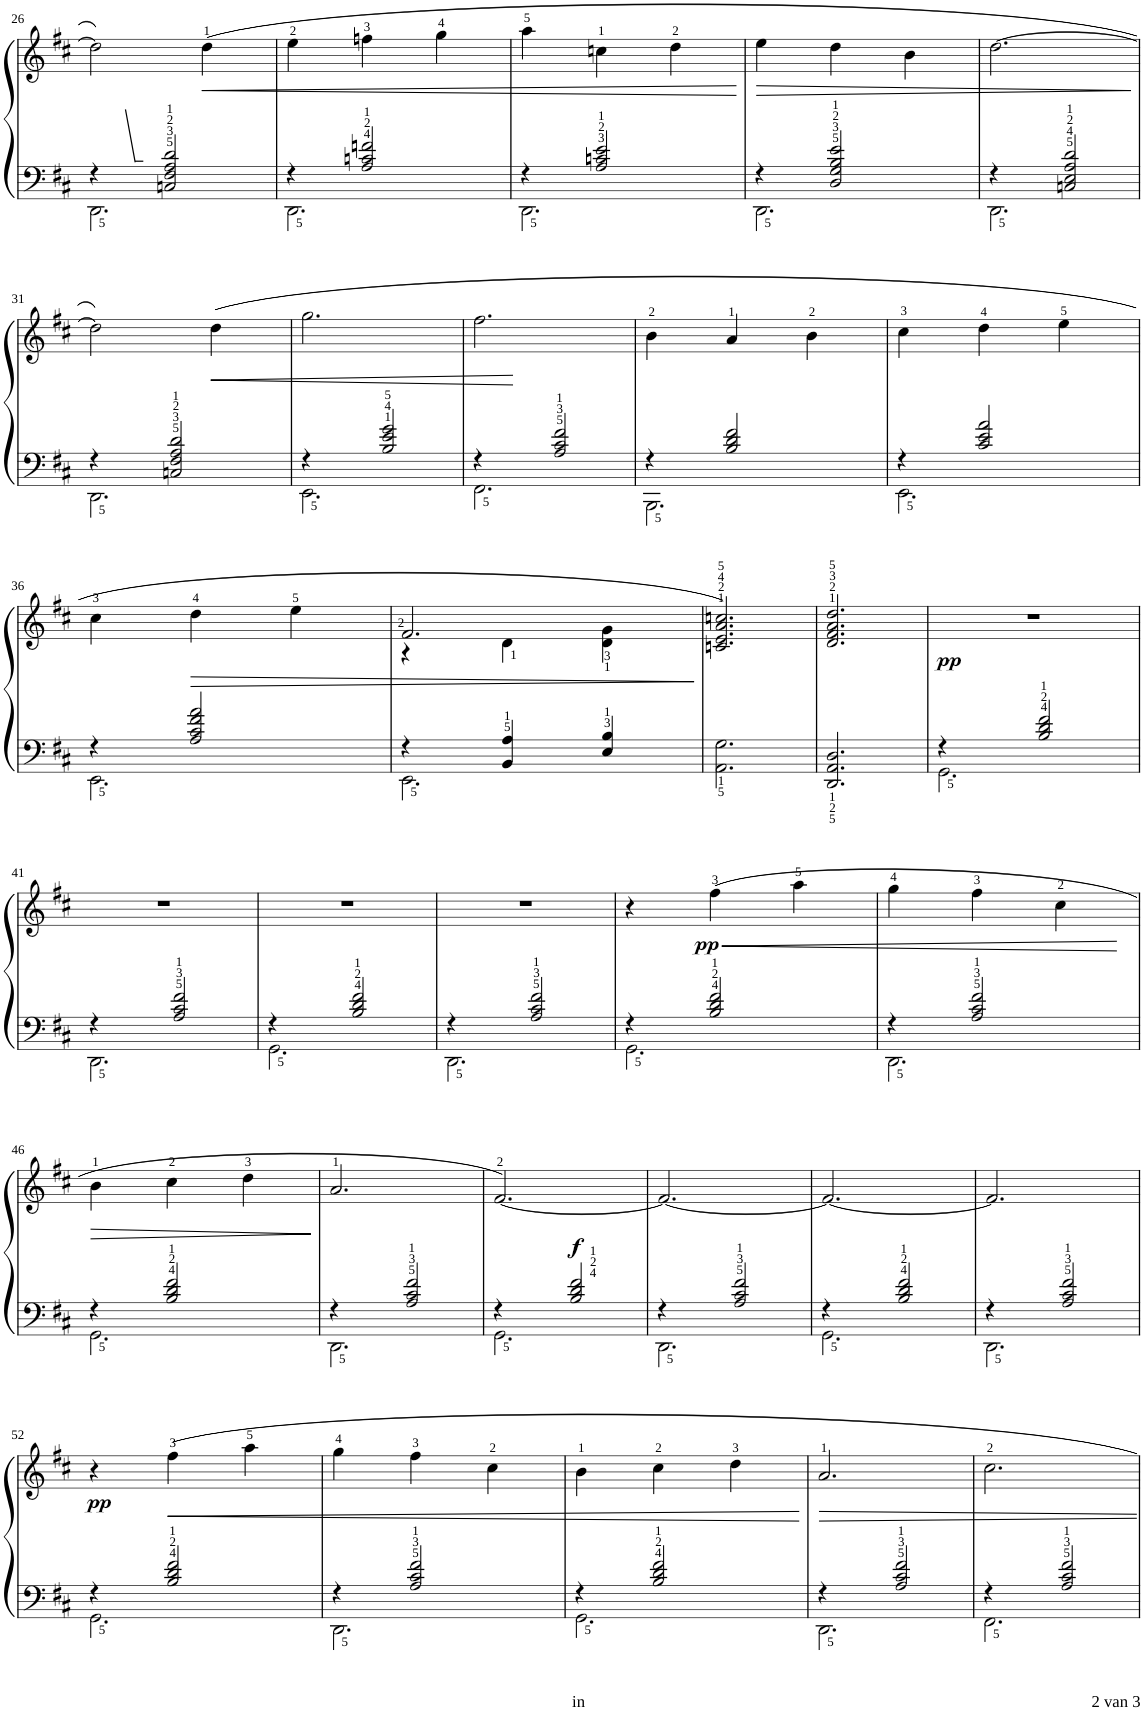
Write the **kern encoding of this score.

**kern	**kern	**dynam
*part1	*part1	*part1
*staff2	*staff1	*staff1/2
*I"Piano	*	*
*I'Pno	*	*
!!LO:PB:g=z
*clefF4	*clefG2	*
*k[f#c#]	*k[f#c#]	*
*M3/4	*M3/4	*
=26	=26	=26
*^	*	*
4r	2.DD\	2dd\]	.
2Cn/ 2F#/ 2A/ 2d/	.	.	.
!	!	!	!LO:HP:b
.	.	(4dd\	<
=27	=27	=27	=27
4r	2.DD\	4ee\	.
2A/ 2cn/ 2fn/	.	4ffn\	.
.	.	4gg\	.
=28	=28	=28	=28
4r	2.DD\	4aa\	.
2A/ 2cn/ 2e/	.	4ccn\	.
.	.	4dd\	.
*v	*v	*	*
.	.	[
=29	=29	=29
*^	*	*
!	!	!	!LO:HP:b
4r	2.DD\	4ee\	>
2D/ 2G/ 2B/ 2e/	.	4dd\	.
.	.	4b\	.
=30	=30	=30	=30
4r	2.DD\	[2.dd\	.
2Cn/ 2E/ 2A/ 2d/	.	.	.
*v	*v	*	*
.	.	]
!!LO:LB:g=z
=31	=31	=31
*^	*	*
4r	2.DD\	2dd\])	.
2Cn/ 2F#/ 2A/ 2d/	.	.	.
!	!	!	!LO:HP:b
.	.	(4dd\	<
=32	=32	=32	=32
4r	2.EE\	2.gg\	.
2B/ 2e/ 2g/	.	.	.
=33	=33	=33	=33
4r	2.FF#\	2.ff#\	.
2A/ 2c#/ 2f#/	.	.	.
*v	*v	*	*
.	.	[
=34	=34	=34
*^	*	*
4r	2.BBB\	4b\	.
2B/ 2d/ 2f#/	.	4a/	.
.	.	4b\	.
=35	=35	=35	=35
4r	2.EE\	4cc#\	.
2c#/ 2e/ 2a/	.	4dd\	.
.	.	4ee\	.
!!LO:LB:g=z
=36	=36	=36	=36
4r	2.EE\	4cc#\	.
!	!	!	!LO:HP:b
2A/ 2c#/ 2f#/ 2a/	.	4dd\	>
.	.	4ee\	.
=37	=37	=37	=37
*	*	*^	*
4r	2.EE\	2.f#/	4r	.
4BB/ 4A/	.	.	4d\	.
4E/ 4B/	.	.	4d\ 4g\	.
*v	*v	*	*	*
*	*v	*v	*
.	.	]
=38	=38	=38
2.AA\ 2.G\	2.cn/ 2.e/ 2.a/ 2.ccn/)	.
=39	=39	=39
2.DD/ 2.AA/ 2.D/	2.d/ 2.f#/ 2.a/ 2.dd/	.
=40	=40	=40
*^	*	*
!	!	!	!LO:DY:b
4r	2.GG\	2.r	pp
2B/ 2d/ 2f#/	.	.	.
!!LO:LB:g=z
=41	=41	=41	=41
4r	2.DD\	2.r	.
2A/ 2c#/ 2f#/	.	.	.
=42	=42	=42	=42
4r	2.GG\	2.r	.
2B/ 2d/ 2f#/	.	.	.
=43	=43	=43	=43
4r	2.DD\	2.r	.
2A/ 2c#/ 2f#/	.	.	.
=44	=44	=44	=44
4r	2.GG\	4r	.
!	!	!	!LO:HP:b
!	!	!	!LO:DY:n=1:b
2B/ 2d/ 2f#/	.	(4ff#\	< pp
.	.	4aa\	.
=45	=45	=45	=45
4r	2.DD\	4gg\	.
2A/ 2c#/ 2f#/	.	4ff#\	.
.	.	4cc#\	.
*v	*v	*	*
.	.	[
!!LO:LB:g=z
=46	=46	=46
*^	*	*
!	!	!	!LO:HP:b
4r	2.GG\	4b\	>
2B/ 2d/ 2f#/	.	4cc#\	.
.	.	4dd\	.
*v	*v	*	*
.	.	]
=47	=47	=47
*^	*	*
4r	2.DD\	2.a/	.
2A/ 2c#/ 2f#/	.	.	.
=48	=48	=48	=48
4r	2.GG\	[2.f#/)	.
!	!	!	!LO:DY:a=2
2B/ 2d/ 2f#/	.	.	f
=49	=49	=49	=49
4r	2.DD\	2.f#/_	.
2A/ 2c#/ 2f#/	.	.	.
=50	=50	=50	=50
4r	2.GG\	2.f#/_	.
2B/ 2d/ 2f#/	.	.	.
=51	=51	=51	=51
4r	2.DD\	2.f#/]	.
2A/ 2c#/ 2f#/	.	.	.
!!LO:LB:g=z
=52	=52	=52	=52
!	!	!	!LO:DY:b
4r	2.GG\	4r	pp
!	!	!	!LO:HP:b
2B/ 2d/ 2f#/	.	4ff#\	<
.	.	4aa\	.
=53	=53	=53	=53
4r	2.DD\	4gg\	.
2A/ 2c#/ 2f#/	.	4ff#\	.
.	.	4cc#\	.
=54	=54	=54	=54
4r	2.GG\	4b\	.
2B/ 2d/ 2f#/	.	4cc#\	.
.	.	4dd\	.
*v	*v	*	*
.	.	[
=55	=55	=55
*^	*	*
4r	2.DD\	2.a/	.
2A/ 2c#/ 2f#/	.	.	.
=56	=56	=56	=56
4r	2.FF#\	2.cc#\	.
2A/ 2c#/ 2f#/	.	.	.
*v	*v	*	*
=	=	=
*-	*-	*-
